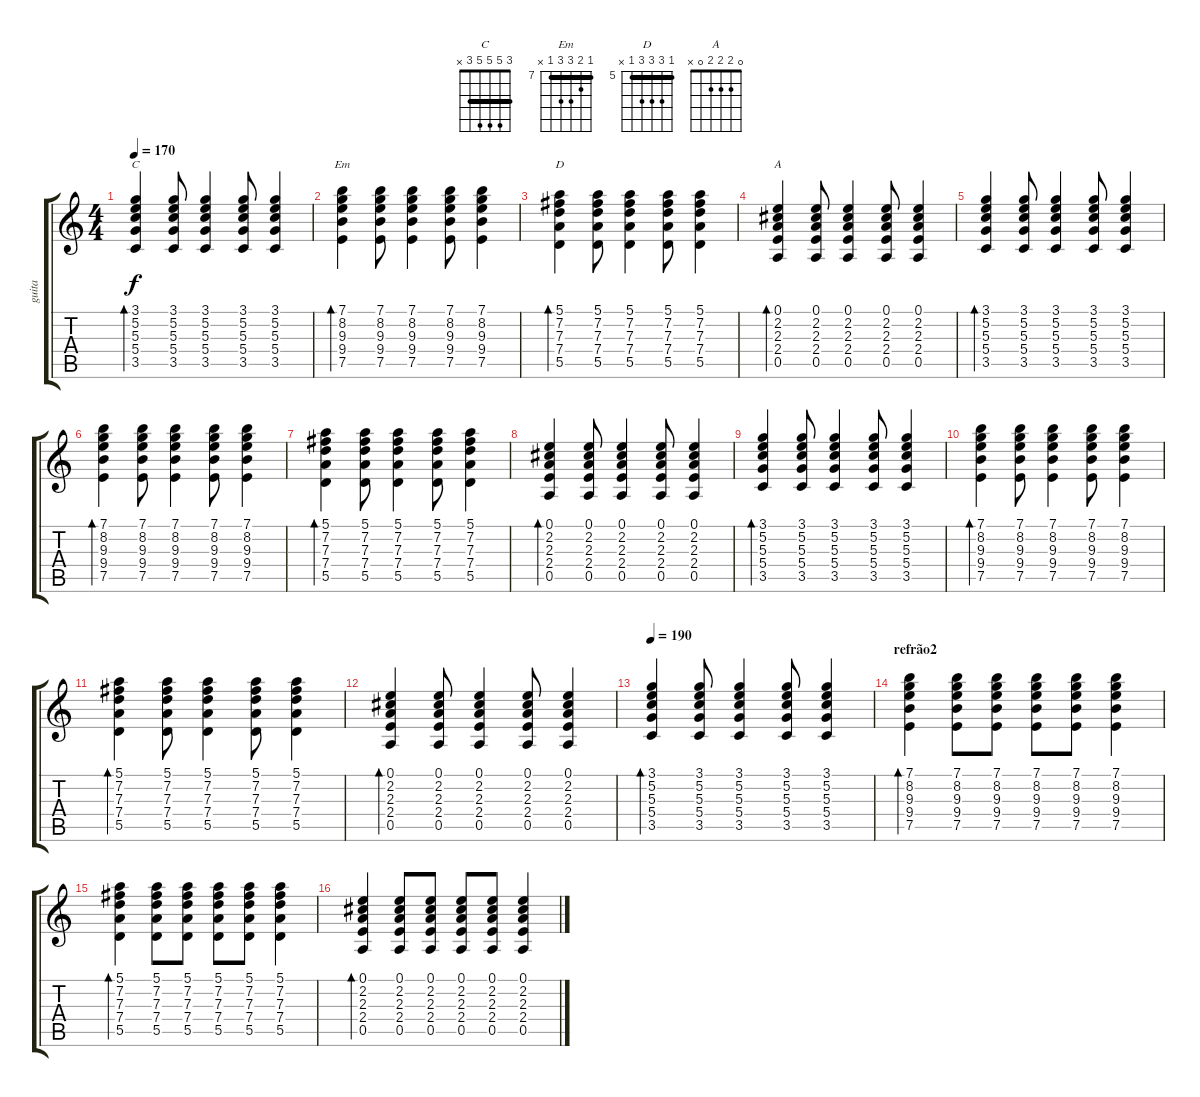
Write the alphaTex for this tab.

\track ("guita" "guita") {instrument electricguitarmuted}
\staff {score tabs}
\tuning (E4 B3 G3 D3 A2 E2) {hide}
\chord ("C" 3 5 5 5 3 x) {barre 3}
\chord ("Em" 7 8 9 9 7 x) {firstfret 7 barre 7}
\chord ("D" 5 7 7 7 5 x) {firstfret 5 barre 5}
\chord ("A" 0 2 2 2 0 x)
\ts (4 4)
\tempo 170
\clef g2
\ks c
(3.1 5.2 5.3 5.4 3.5).4{bd 60 ch "C" dy f} (3.1 5.2 5.3 5.4 3.5).8 (3.1 5.2 5.3 5.4 3.5).4 (3.1 5.2 5.3 5.4 3.5).8 (3.1 5.2 5.3 5.4 3.5).4 |
(7.1 8.2 9.3 9.4 7.5).4{bd 60 ch "Em"} (7.1 8.2 9.3 9.4 7.5).8 (7.1 8.2 9.3 9.4 7.5).4 (7.1 8.2 9.3 9.4 7.5).8 (7.1 8.2 9.3 9.4 7.5).4 |
(5.1 7.2 7.3 7.4 5.5).4{bd 60 ch "D"} (5.1 7.2 7.3 7.4 5.5).8 (5.1 7.2 7.3 7.4 5.5).4 (5.1 7.2 7.3 7.4 5.5).8 (5.1 7.2 7.3 7.4 5.5).4 |
(0.1 2.2 2.3 2.4 0.5).4{bd 60 ch "A"} (0.1 2.2 2.3 2.4 0.5).8 (0.1 2.2 2.3 2.4 0.5).4 (0.1 2.2 2.3 2.4 0.5).8 (0.1 2.2 2.3 2.4 0.5).4 |
(3.1 5.2 5.3 5.4 3.5).4{bd 60} (3.1 5.2 5.3 5.4 3.5).8 (3.1 5.2 5.3 5.4 3.5).4 (3.1 5.2 5.3 5.4 3.5).8 (3.1 5.2 5.3 5.4 3.5).4 |
(7.1 8.2 9.3 9.4 7.5).4{bd 60} (7.1 8.2 9.3 9.4 7.5).8 (7.1 8.2 9.3 9.4 7.5).4 (7.1 8.2 9.3 9.4 7.5).8 (7.1 8.2 9.3 9.4 7.5).4 |
(5.1 7.2 7.3 7.4 5.5).4{bd 60} (5.1 7.2 7.3 7.4 5.5).8 (5.1 7.2 7.3 7.4 5.5).4 (5.1 7.2 7.3 7.4 5.5).8 (5.1 7.2 7.3 7.4 5.5).4 |
(0.1 2.2 2.3 2.4 0.5).4{bd 60} (0.1 2.2 2.3 2.4 0.5).8 (0.1 2.2 2.3 2.4 0.5).4 (0.1 2.2 2.3 2.4 0.5).8 (0.1 2.2 2.3 2.4 0.5).4 |
(3.1 5.2 5.3 5.4 3.5).4{bd 60} (3.1 5.2 5.3 5.4 3.5).8 (3.1 5.2 5.3 5.4 3.5).4 (3.1 5.2 5.3 5.4 3.5).8 (3.1 5.2 5.3 5.4 3.5).4 |
(7.1 8.2 9.3 9.4 7.5).4{bd 60} (7.1 8.2 9.3 9.4 7.5).8 (7.1 8.2 9.3 9.4 7.5).4 (7.1 8.2 9.3 9.4 7.5).8 (7.1 8.2 9.3 9.4 7.5).4 |
(5.1 7.2 7.3 7.4 5.5).4{bd 60} (5.1 7.2 7.3 7.4 5.5).8 (5.1 7.2 7.3 7.4 5.5).4 (5.1 7.2 7.3 7.4 5.5).8 (5.1 7.2 7.3 7.4 5.5).4 |
(0.1 2.2 2.3 2.4 0.5).4{bd 60} (0.1 2.2 2.3 2.4 0.5).8 (0.1 2.2 2.3 2.4 0.5).4 (0.1 2.2 2.3 2.4 0.5).8 (0.1 2.2 2.3 2.4 0.5).4 |
\tempo 190
(3.1 5.2 5.3 5.4 3.5).4{bd 60} (3.1 5.2 5.3 5.4 3.5).8 (3.1 5.2 5.3 5.4 3.5).4 (3.1 5.2 5.3 5.4 3.5).8 (3.1 5.2 5.3 5.4 3.5).4 |
\section ("" "refrão2")
(7.1 8.2 9.3 9.4 7.5).4{bd 60} (7.1 8.2 9.3 9.4 7.5).8 (7.1 8.2 9.3 9.4 7.5).8 (7.1 8.2 9.3 9.4 7.5).8 (7.1 8.2 9.3 9.4 7.5).8 (7.1 8.2 9.3 9.4 7.5).4 |
(5.1 7.2 7.3 7.4 5.5).4{bd 60} (5.1 7.2 7.3 7.4 5.5).8 (5.1 7.2 7.3 7.4 5.5).8 (5.1 7.2 7.3 7.4 5.5).8 (5.1 7.2 7.3 7.4 5.5).8 (5.1 7.2 7.3 7.4 5.5).4 |
(0.1 2.2 2.3 2.4 0.5).4{bd 60} (0.1 2.2 2.3 2.4 0.5).8 (0.1 2.2 2.3 2.4 0.5).8 (0.1 2.2 2.3 2.4 0.5).8 (0.1 2.2 2.3 2.4 0.5).8 (0.1 2.2 2.3 2.4 0.5).4
